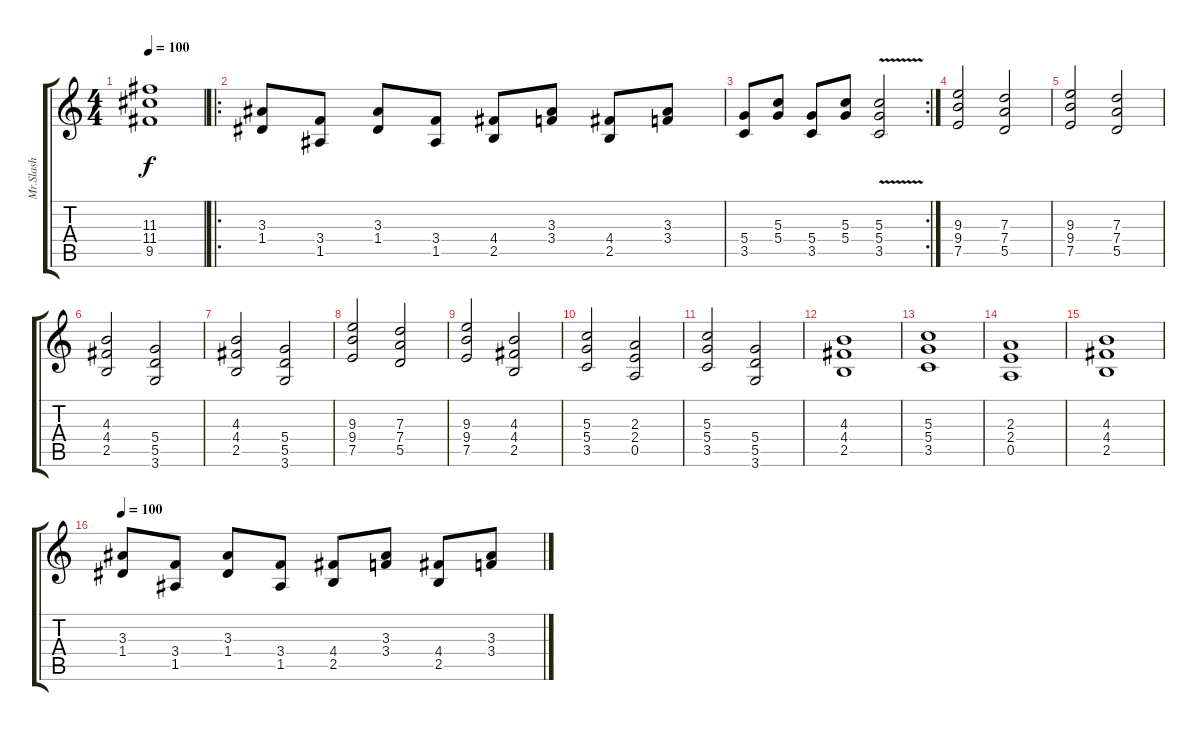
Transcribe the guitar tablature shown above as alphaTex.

\track ("Mr.Slash" "Mr.Slash") {instrument distortionguitar}
\staff {score tabs}
\tuning (E4 B3 G3 D3 A2 E2) {hide}
\ts (4 4)
\tempo 100
\clef g2
\ks c
(11.3 11.4 9.5).1{dy f} |
\ro
(3.3 1.4).8 (3.4 1.5).8 (3.3 1.4).8 (3.4 1.5).8 (4.4 2.5).8 (3.3 3.4).8 (4.4 2.5).8 (3.3 3.4).8 |
\rc 2
(5.4 3.5).8 (5.3 5.4).8 (5.4 3.5).8 (5.3 5.4).8 (5.3{v} 5.4{v} 3.5{v}).2 |
(9.3 9.4 7.5).2 (7.3 7.4 5.5).2 |
(9.3 9.4 7.5).2 (7.3 7.4 5.5).2 |
(4.3 4.4 2.5).2 (5.4 5.5 3.6).2 |
(4.3 4.4 2.5).2 (5.4 5.5 3.6).2 |
(9.3 9.4 7.5).2 (7.3 7.4 5.5).2 |
(9.3 9.4 7.5).2 (4.3 4.4 2.5).2 |
(5.3 5.4 3.5).2 (2.3 2.4 0.5).2 |
(5.3 5.4 3.5).2 (5.4 5.5 3.6).2 |
(4.3 4.4 2.5).1 |
(5.3 5.4 3.5).1 |
(2.3 2.4 0.5).1 |
(4.3 4.4 2.5).1 |
\tempo 100
(3.3 1.4).8 (3.4 1.5).8 (3.3 1.4).8 (3.4 1.5).8 (4.4 2.5).8 (3.3 3.4).8 (4.4 2.5).8 (3.3 3.4).8
